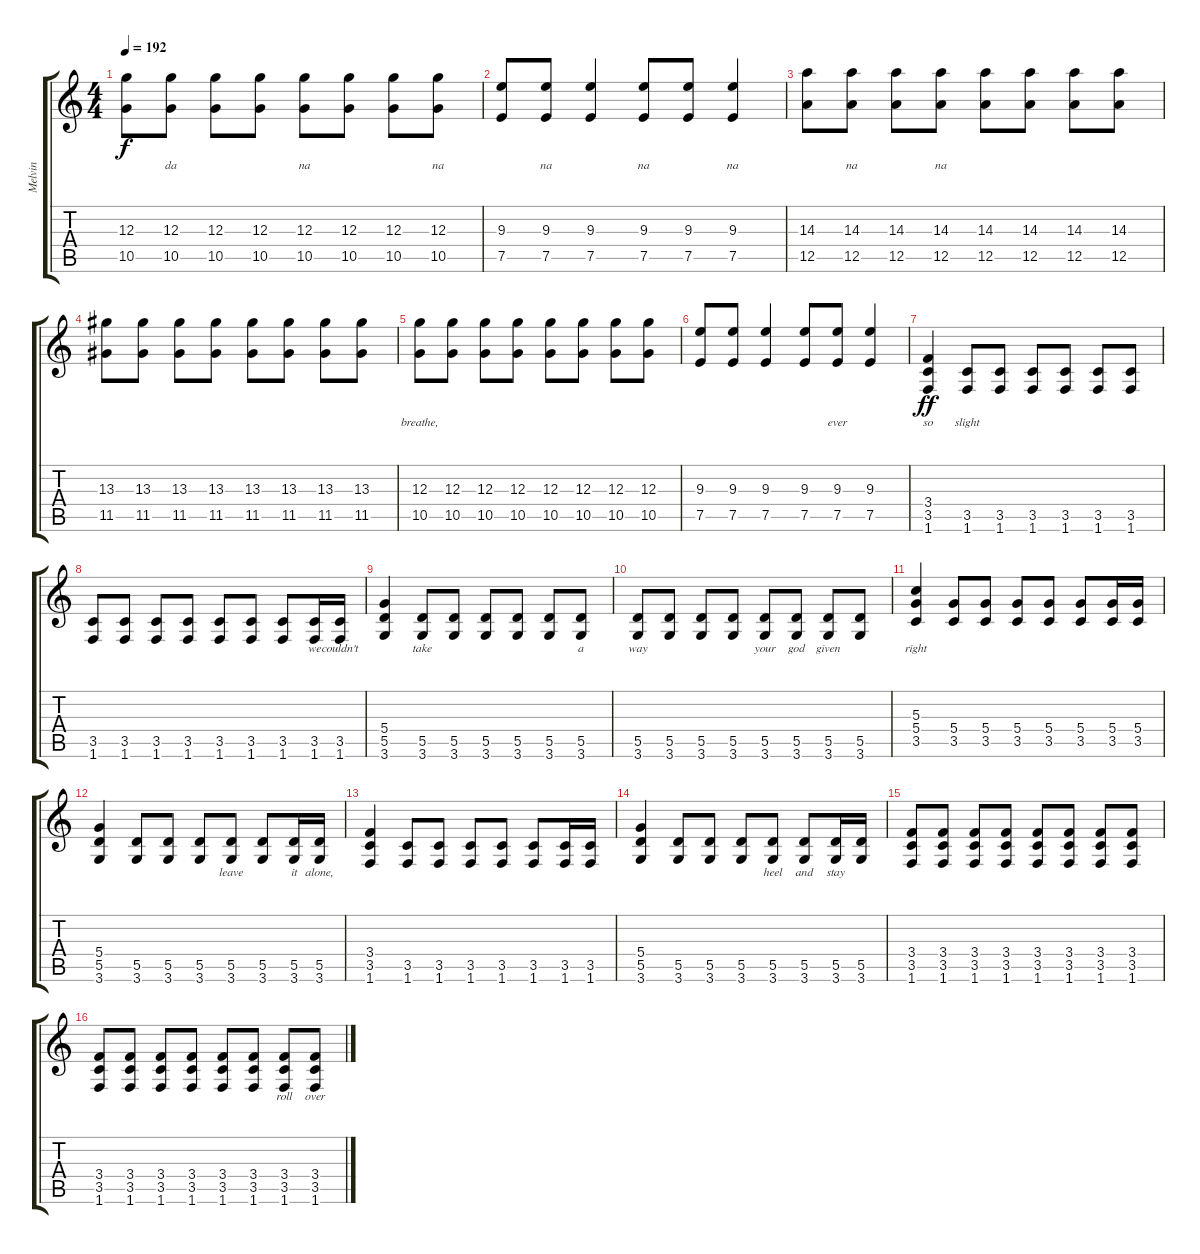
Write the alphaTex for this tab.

\track ("Melvin" "Melvin") {instrument overdrivenguitar}
\staff {score tabs}
\tuning (E4 B3 G3 D3 A2 E2) {hide}
\ts (4 4)
\tempo 192
\clef g2
\ks c
(12.3 10.5).8{lyrics (0 "") lyrics (1 "") lyrics (2 "") lyrics (3 "") lyrics (4 "") dy f} (12.3 10.5).8{lyrics (0 "da") lyrics (1 "") lyrics (2 "") lyrics (3 "") lyrics (4 "")} (12.3 10.5).8{lyrics (0 "") lyrics (1 "") lyrics (2 "") lyrics (3 "") lyrics (4 "")} (12.3 10.5).8{lyrics (0 "") lyrics (1 "") lyrics (2 "") lyrics (3 "") lyrics (4 "")} (12.3 10.5).8{lyrics (0 "na") lyrics (1 "") lyrics (2 "") lyrics (3 "") lyrics (4 "")} (12.3 10.5).8{lyrics (0 "") lyrics (1 "") lyrics (2 "") lyrics (3 "") lyrics (4 "")} (12.3 10.5).8{lyrics (0 "") lyrics (1 "") lyrics (2 "") lyrics (3 "") lyrics (4 "")} (12.3 10.5).8{lyrics (0 "na") lyrics (1 "") lyrics (2 "") lyrics (3 "") lyrics (4 "")} |
(9.3 7.5).8{lyrics (0 "") lyrics (1 "") lyrics (2 "") lyrics (3 "") lyrics (4 "")} (9.3 7.5).8{lyrics (0 "na") lyrics (1 "") lyrics (2 "") lyrics (3 "") lyrics (4 "")} (9.3 7.5).4{lyrics (0 "") lyrics (1 "") lyrics (2 "") lyrics (3 "") lyrics (4 "")} (9.3 7.5).8{lyrics (0 "na") lyrics (1 "") lyrics (2 "") lyrics (3 "") lyrics (4 "")} (9.3 7.5).8{lyrics (0 "") lyrics (1 "") lyrics (2 "") lyrics (3 "") lyrics (4 "")} (9.3 7.5).4{lyrics (0 "na") lyrics (1 "") lyrics (2 "") lyrics (3 "") lyrics (4 "")} |
(14.3 12.5).8{lyrics (0 "") lyrics (1 "") lyrics (2 "") lyrics (3 "") lyrics (4 "") volume 16} (14.3 12.5).8{lyrics (0 "na") lyrics (1 "") lyrics (2 "") lyrics (3 "") lyrics (4 "")} (14.3 12.5).8{lyrics (0 "") lyrics (1 "") lyrics (2 "") lyrics (3 "") lyrics (4 "")} (14.3 12.5).8{lyrics (0 "na") lyrics (1 "") lyrics (2 "") lyrics (3 "") lyrics (4 "")} (14.3 12.5).8{lyrics (0 "") lyrics (1 "") lyrics (2 "") lyrics (3 "") lyrics (4 "")} (14.3 12.5).8{lyrics (0 "") lyrics (1 "") lyrics (2 "") lyrics (3 "") lyrics (4 "")} (14.3 12.5).8{lyrics (0 "") lyrics (1 "") lyrics (2 "") lyrics (3 "") lyrics (4 "")} (14.3 12.5).8{lyrics (0 "") lyrics (1 "") lyrics (2 "") lyrics (3 "") lyrics (4 "")} |
(13.3 11.5).8{lyrics (0 "") lyrics (1 "") lyrics (2 "") lyrics (3 "") lyrics (4 "")} (13.3 11.5).8{lyrics (0 "") lyrics (1 "") lyrics (2 "") lyrics (3 "") lyrics (4 "")} (13.3 11.5).8{lyrics (0 "") lyrics (1 "") lyrics (2 "") lyrics (3 "") lyrics (4 "")} (13.3 11.5).8{lyrics (0 "") lyrics (1 "") lyrics (2 "") lyrics (3 "") lyrics (4 "")} (13.3 11.5).8{lyrics (0 "") lyrics (1 "") lyrics (2 "") lyrics (3 "") lyrics (4 "")} (13.3 11.5).8{lyrics (0 "") lyrics (1 "") lyrics (2 "") lyrics (3 "") lyrics (4 "")} (13.3 11.5).8{lyrics (0 "") lyrics (1 "") lyrics (2 "") lyrics (3 "") lyrics (4 "")} (13.3 11.5).8{lyrics (0 "") lyrics (1 "") lyrics (2 "") lyrics (3 "") lyrics (4 "")} |
(12.3 10.5).8{lyrics (0 "breathe,") lyrics (1 "") lyrics (2 "") lyrics (3 "") lyrics (4 "")} (12.3 10.5).8{lyrics (0 "") lyrics (1 "") lyrics (2 "") lyrics (3 "") lyrics (4 "")} (12.3 10.5).8{lyrics (0 "") lyrics (1 "") lyrics (2 "") lyrics (3 "") lyrics (4 "")} (12.3 10.5).8{lyrics (0 "") lyrics (1 "") lyrics (2 "") lyrics (3 "") lyrics (4 "")} (12.3 10.5).8{lyrics (0 "") lyrics (1 "") lyrics (2 "") lyrics (3 "") lyrics (4 "")} (12.3 10.5).8{lyrics (0 "") lyrics (1 "") lyrics (2 "") lyrics (3 "") lyrics (4 "")} (12.3 10.5).8{lyrics (0 "") lyrics (1 "") lyrics (2 "") lyrics (3 "") lyrics (4 "")} (12.3 10.5).8{lyrics (0 "") lyrics (1 "") lyrics (2 "") lyrics (3 "") lyrics (4 "")} |
(9.3 7.5).8{lyrics (0 "") lyrics (1 "") lyrics (2 "") lyrics (3 "") lyrics (4 "")} (9.3 7.5).8{lyrics (0 "") lyrics (1 "") lyrics (2 "") lyrics (3 "") lyrics (4 "")} (9.3 7.5).4{lyrics (0 "") lyrics (1 "") lyrics (2 "") lyrics (3 "") lyrics (4 "")} (9.3 7.5).8{lyrics (0 "") lyrics (1 "") lyrics (2 "") lyrics (3 "") lyrics (4 "")} (9.3 7.5).8{lyrics (0 "ever") lyrics (1 "") lyrics (2 "") lyrics (3 "") lyrics (4 "")} (9.3 7.5).4{lyrics (0 "") lyrics (1 "") lyrics (2 "") lyrics (3 "") lyrics (4 "")} |
(3.4 3.5 1.6).4{lyrics (0 "so") lyrics (1 "") lyrics (2 "") lyrics (3 "") lyrics (4 "") dy ff} (3.5 1.6).8{lyrics (0 "slight") lyrics (1 "") lyrics (2 "") lyrics (3 "") lyrics (4 "")} (3.5 1.6).8{lyrics (0 "") lyrics (1 "") lyrics (2 "") lyrics (3 "") lyrics (4 "")} (3.5 1.6).8{lyrics (0 "") lyrics (1 "") lyrics (2 "") lyrics (3 "") lyrics (4 "")} (3.5 1.6).8{lyrics (0 "") lyrics (1 "") lyrics (2 "") lyrics (3 "") lyrics (4 "")} (3.5 1.6).8{lyrics (0 "") lyrics (1 "") lyrics (2 "") lyrics (3 "") lyrics (4 "")} (3.5 1.6).8{lyrics (0 "") lyrics (1 "") lyrics (2 "") lyrics (3 "") lyrics (4 "")} |
(3.5 1.6).8{lyrics (0 "") lyrics (1 "") lyrics (2 "") lyrics (3 "") lyrics (4 "")} (3.5 1.6).8{lyrics (0 "") lyrics (1 "") lyrics (2 "") lyrics (3 "") lyrics (4 "")} (3.5 1.6).8{lyrics (0 "") lyrics (1 "") lyrics (2 "") lyrics (3 "") lyrics (4 "")} (3.5 1.6).8{lyrics (0 "") lyrics (1 "") lyrics (2 "") lyrics (3 "") lyrics (4 "")} (3.5 1.6).8{lyrics (0 "") lyrics (1 "") lyrics (2 "") lyrics (3 "") lyrics (4 "")} (3.5 1.6).8{lyrics (0 "") lyrics (1 "") lyrics (2 "") lyrics (3 "") lyrics (4 "")} (3.5 1.6).8{lyrics (0 "") lyrics (1 "") lyrics (2 "") lyrics (3 "") lyrics (4 "")} (3.5 1.6).16{lyrics (0 "we") lyrics (1 "") lyrics (2 "") lyrics (3 "") lyrics (4 "")} (3.5 1.6).16{lyrics (0 "couldn't") lyrics (1 "") lyrics (2 "") lyrics (3 "") lyrics (4 "")} |
(5.4 5.5 3.6).4{lyrics (0 "") lyrics (1 "") lyrics (2 "") lyrics (3 "") lyrics (4 "")} (5.5 3.6).8{lyrics (0 "take") lyrics (1 "") lyrics (2 "") lyrics (3 "") lyrics (4 "")} (5.5 3.6).8{lyrics (0 "") lyrics (1 "") lyrics (2 "") lyrics (3 "") lyrics (4 "")} (5.5 3.6).8{lyrics (0 "") lyrics (1 "") lyrics (2 "") lyrics (3 "") lyrics (4 "")} (5.5 3.6).8{lyrics (0 "") lyrics (1 "") lyrics (2 "") lyrics (3 "") lyrics (4 "")} (5.5 3.6).8{lyrics (0 "") lyrics (1 "") lyrics (2 "") lyrics (3 "") lyrics (4 "")} (5.5 3.6).8{lyrics (0 "a") lyrics (1 "") lyrics (2 "") lyrics (3 "") lyrics (4 "")} |
(5.5 3.6).8{lyrics (0 "way") lyrics (1 "") lyrics (2 "") lyrics (3 "") lyrics (4 "")} (5.5 3.6).8{lyrics (0 "") lyrics (1 "") lyrics (2 "") lyrics (3 "") lyrics (4 "")} (5.5 3.6).8{lyrics (0 "") lyrics (1 "") lyrics (2 "") lyrics (3 "") lyrics (4 "")} (5.5 3.6).8{lyrics (0 "") lyrics (1 "") lyrics (2 "") lyrics (3 "") lyrics (4 "")} (5.5 3.6).8{lyrics (0 "your") lyrics (1 "") lyrics (2 "") lyrics (3 "") lyrics (4 "")} (5.5 3.6).8{lyrics (0 "god") lyrics (1 "") lyrics (2 "") lyrics (3 "") lyrics (4 "")} (5.5 3.6).8{lyrics (0 "given") lyrics (1 "") lyrics (2 "") lyrics (3 "") lyrics (4 "")} (5.5 3.6).8{lyrics (0 "") lyrics (1 "") lyrics (2 "") lyrics (3 "") lyrics (4 "")} |
(5.3 5.4 3.5).4{lyrics (0 "right") lyrics (1 "") lyrics (2 "") lyrics (3 "") lyrics (4 "")} (5.4 3.5).8{lyrics (0 "") lyrics (1 "") lyrics (2 "") lyrics (3 "") lyrics (4 "")} (5.4 3.5).8{lyrics (0 "") lyrics (1 "") lyrics (2 "") lyrics (3 "") lyrics (4 "")} (5.4 3.5).8{lyrics (0 "") lyrics (1 "") lyrics (2 "") lyrics (3 "") lyrics (4 "")} (5.4 3.5).8{lyrics (0 "") lyrics (1 "") lyrics (2 "") lyrics (3 "") lyrics (4 "")} (5.4 3.5).8{lyrics (0 "") lyrics (1 "") lyrics (2 "") lyrics (3 "") lyrics (4 "")} (5.4 3.5).16{lyrics (0 "") lyrics (1 "") lyrics (2 "") lyrics (3 "") lyrics (4 "")} (5.4 3.5).16{lyrics (0 "") lyrics (1 "") lyrics (2 "") lyrics (3 "") lyrics (4 "")} |
(5.4 5.5 3.6).4{lyrics (0 "") lyrics (1 "") lyrics (2 "") lyrics (3 "") lyrics (4 "")} (5.5 3.6).8{lyrics (0 "") lyrics (1 "") lyrics (2 "") lyrics (3 "") lyrics (4 "")} (5.5 3.6).8{lyrics (0 "") lyrics (1 "") lyrics (2 "") lyrics (3 "") lyrics (4 "")} (5.5 3.6).8{lyrics (0 "") lyrics (1 "") lyrics (2 "") lyrics (3 "") lyrics (4 "")} (5.5 3.6).8{lyrics (0 "leave") lyrics (1 "") lyrics (2 "") lyrics (3 "") lyrics (4 "")} (5.5 3.6).8{lyrics (0 "") lyrics (1 "") lyrics (2 "") lyrics (3 "") lyrics (4 "")} (5.5 3.6).16{lyrics (0 "it") lyrics (1 "") lyrics (2 "") lyrics (3 "") lyrics (4 "")} (5.5 3.6).16{lyrics (0 "alone,") lyrics (1 "") lyrics (2 "") lyrics (3 "") lyrics (4 "")} |
(3.4 3.5 1.6).4{lyrics (0 "") lyrics (1 "") lyrics (2 "") lyrics (3 "") lyrics (4 "")} (3.5 1.6).8{lyrics (0 "") lyrics (1 "") lyrics (2 "") lyrics (3 "") lyrics (4 "")} (3.5 1.6).8{lyrics (0 "") lyrics (1 "") lyrics (2 "") lyrics (3 "") lyrics (4 "")} (3.5 1.6).8{lyrics (0 "") lyrics (1 "") lyrics (2 "") lyrics (3 "") lyrics (4 "")} (3.5 1.6).8{lyrics (0 "") lyrics (1 "") lyrics (2 "") lyrics (3 "") lyrics (4 "")} (3.5 1.6).8{lyrics (0 "") lyrics (1 "") lyrics (2 "") lyrics (3 "") lyrics (4 "")} (3.5 1.6).16{lyrics (0 "") lyrics (1 "") lyrics (2 "") lyrics (3 "") lyrics (4 "")} (3.5 1.6).16{lyrics (0 "") lyrics (1 "") lyrics (2 "") lyrics (3 "") lyrics (4 "")} |
(5.4 5.5 3.6).4{lyrics (0 "") lyrics (1 "") lyrics (2 "") lyrics (3 "") lyrics (4 "")} (5.5 3.6).8{lyrics (0 "") lyrics (1 "") lyrics (2 "") lyrics (3 "") lyrics (4 "")} (5.5 3.6).8{lyrics (0 "") lyrics (1 "") lyrics (2 "") lyrics (3 "") lyrics (4 "")} (5.5 3.6).8{lyrics (0 "") lyrics (1 "") lyrics (2 "") lyrics (3 "") lyrics (4 "")} (5.5 3.6).8{lyrics (0 "heel") lyrics (1 "") lyrics (2 "") lyrics (3 "") lyrics (4 "")} (5.5 3.6).8{lyrics (0 "and") lyrics (1 "") lyrics (2 "") lyrics (3 "") lyrics (4 "")} (5.5 3.6).16{lyrics (0 "stay") lyrics (1 "") lyrics (2 "") lyrics (3 "") lyrics (4 "")} (5.5 3.6).16{lyrics (0 "") lyrics (1 "") lyrics (2 "") lyrics (3 "") lyrics (4 "")} |
(3.4 3.5 1.6).8{lyrics (0 "") lyrics (1 "") lyrics (2 "") lyrics (3 "") lyrics (4 "")} (3.4 3.5 1.6).8{lyrics (0 "") lyrics (1 "") lyrics (2 "") lyrics (3 "") lyrics (4 "")} (3.4 3.5 1.6).8{lyrics (0 "") lyrics (1 "") lyrics (2 "") lyrics (3 "") lyrics (4 "")} (3.4 3.5 1.6).8{lyrics (0 "") lyrics (1 "") lyrics (2 "") lyrics (3 "") lyrics (4 "")} (3.4 3.5 1.6).8{lyrics (0 "") lyrics (1 "") lyrics (2 "") lyrics (3 "") lyrics (4 "")} (3.4 3.5 1.6).8{lyrics (0 "") lyrics (1 "") lyrics (2 "") lyrics (3 "") lyrics (4 "")} (3.4 3.5 1.6).8{lyrics (0 "") lyrics (1 "") lyrics (2 "") lyrics (3 "") lyrics (4 "")} (3.4 3.5 1.6).8{lyrics (0 "") lyrics (1 "") lyrics (2 "") lyrics (3 "") lyrics (4 "")} |
(3.4 3.5 1.6).8{lyrics (0 "") lyrics (1 "") lyrics (2 "") lyrics (3 "") lyrics (4 "")} (3.4 3.5 1.6).8{lyrics (0 "") lyrics (1 "") lyrics (2 "") lyrics (3 "") lyrics (4 "")} (3.4 3.5 1.6).8{lyrics (0 "") lyrics (1 "") lyrics (2 "") lyrics (3 "") lyrics (4 "")} (3.4 3.5 1.6).8{lyrics (0 "") lyrics (1 "") lyrics (2 "") lyrics (3 "") lyrics (4 "")} (3.4 3.5 1.6).8{lyrics (0 "") lyrics (1 "") lyrics (2 "") lyrics (3 "") lyrics (4 "")} (3.4 3.5 1.6).8{lyrics (0 "") lyrics (1 "") lyrics (2 "") lyrics (3 "") lyrics (4 "")} (3.4 3.5 1.6).8{lyrics (0 "roll") lyrics (1 "") lyrics (2 "") lyrics (3 "") lyrics (4 "")} (3.4 3.5 1.6).8{lyrics (0 "over") lyrics (1 "") lyrics (2 "") lyrics (3 "") lyrics (4 "")}
